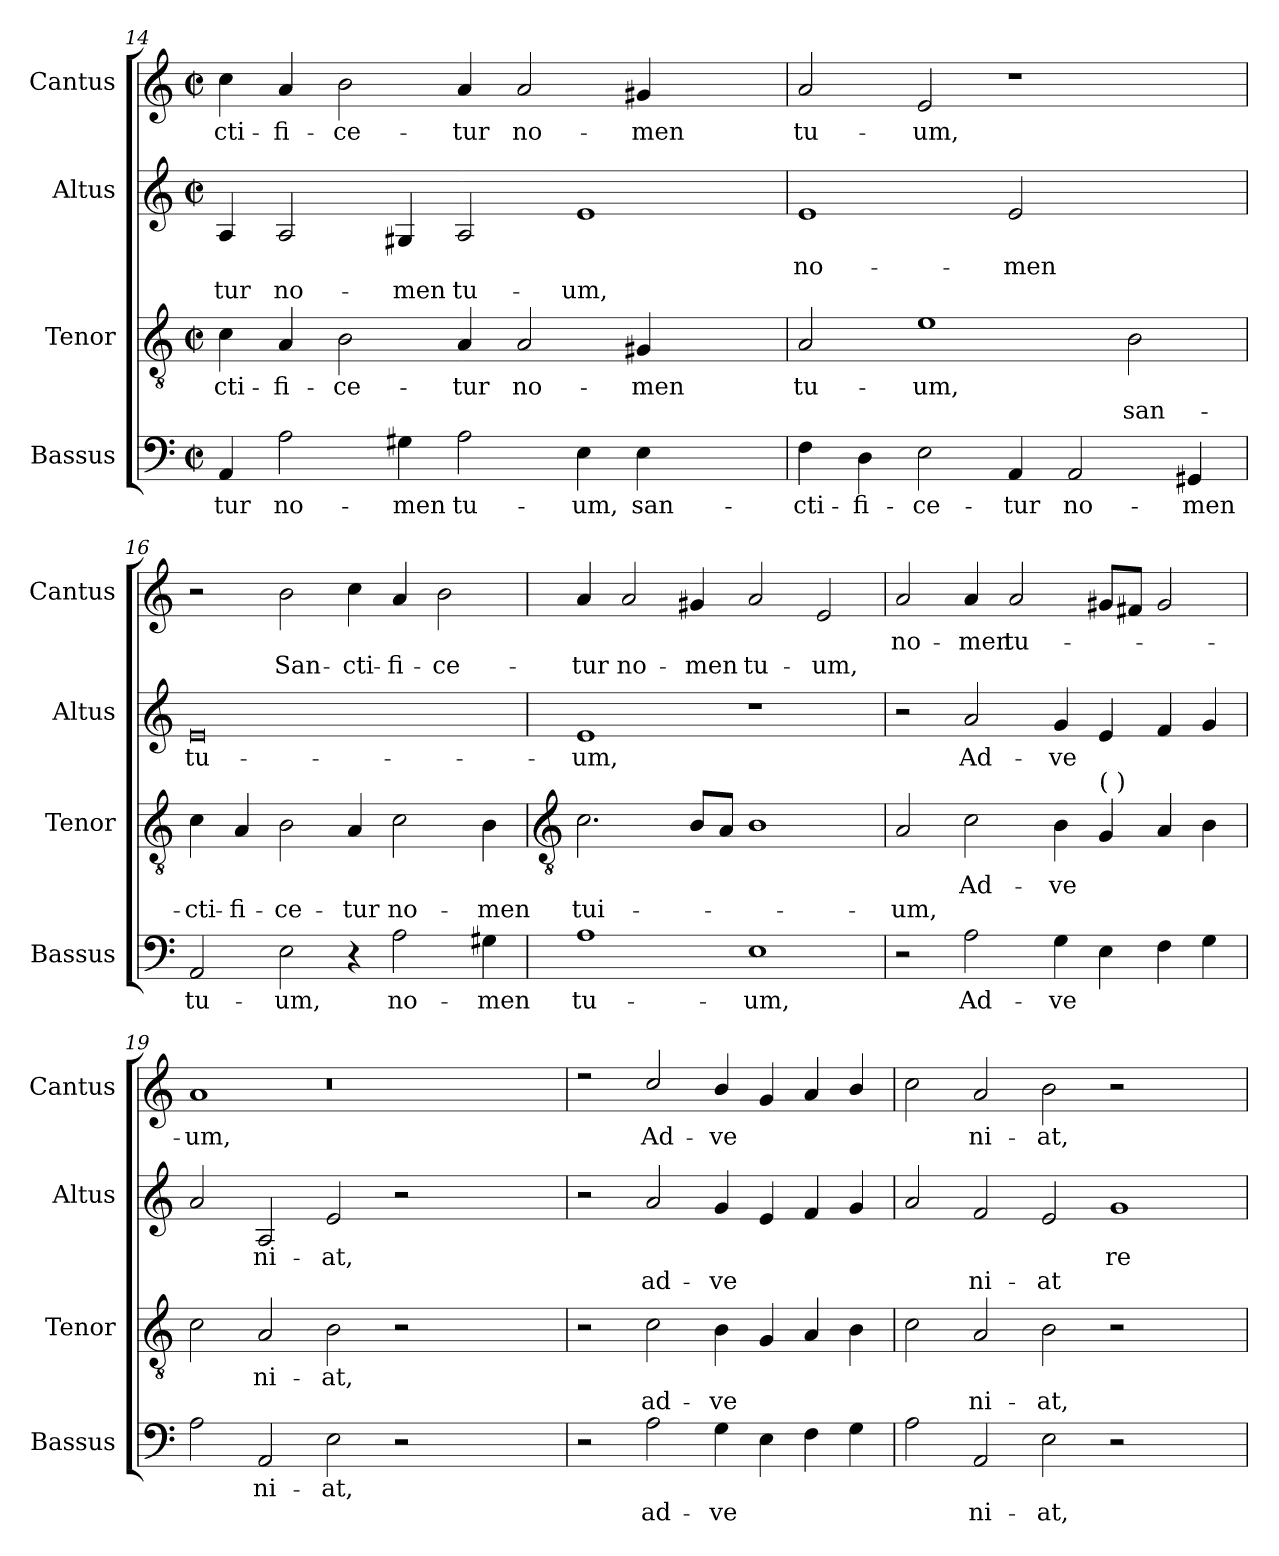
**kern	**text	**text	**kern	**text	**text	**kern	**text	**text	**kern	**text	**text
*part4	*part4	*part4	*part3	*part3	*part3	*part2	*part2	*part2	*part1	*part1	*part1
*staff4	*staff4	*staff4	*staff3	*staff3	*staff3	*staff2	*staff2	*staff2	*staff1	*staff1	*staff1
*I"Bassus	*	*	*I"Tenor	*	*	*I"Altus	*	*	*I"Cantus	*	*
*I'Bassus	*	*	*I'Tenor	*	*	*I'Altus	*	*	*I'Cantus	*	*
*clefF4	*	*	*clefGv2	*	*	*clefG2	*	*	*clefG2	*	*
*k[]	*	*	*k[]	*	*	*k[]	*	*	*k[]	*	*
*C:	*	*	*C:	*	*	*C:	*	*	*C:	*	*
*M4/2	*	*	*M4/2	*	*	*M4/2	*	*	*M4/2	*	*
*met(c|)	*	*	*met(c|)	*	*	*met(c|)	*	*	*met(c|)	*	*
=14	=14	=14	=14	=14	=14	=14	=14	=14	=14	=14	=14
!	!LO:LY:b	!	!	!LO:LY:b	!	!	!	!LO:LY:b	!	!LO:LY:b	!
4AA	-tur	.	4c	-cti-	.	4A	.	-tur	4cc	-cti-	.
!	!LO:LY:b	!	!	!LO:LY:b	!	!	!	!LO:LY:b	!	!LO:LY:b	!
2A	no-	.	4A	-fi-	.	2A	.	no-	4a	-fi-	.
!	!	!	!	!LO:LY:b	!	!	!	!	!	!LO:LY:b	!
.	.	.	2B	-ce-	.	.	.	.	2b	-ce-	.
!	!LO:LY:b	!	!	!	!	!	!	!LO:LY:b	!	!	!
4G#X	-men	.	.	.	.	4G#X	.	-men	.	.	.
!	!LO:LY:b	!	!	!LO:LY:b	!	!	!	!LO:LY:b	!	!LO:LY:b	!
2A	tu-	.	4A	-tur	.	2A	.	tu-	4a	-tur	.
!	!	!	!	!LO:LY:b	!	!	!	!	!	!LO:LY:b	!
.	.	.	2A	no-	.	.	.	.	2a	no-	.
!	!LO:LY:b	!	!	!	!	!	!	!LO:LY:b	!	!	!
4E	-um,	.	.	.	.	1e	.	-um,	.	.	.
!	!LO:LY:b	!	!	!LO:LY:b	!	!	!	!	!	!LO:LY:b	!
4E	san-	.	4G#X	-men	.	.	.	.	4g#X	-men	.
2ryy	.	.	2ryy	.	.	.	.	.	2ryy	.	.
=15	=15	=15	=15	=15	=15	=15	=15	=15	=15	=15	=15
!	!LO:LY:b	!	!	!LO:LY:b	!	!	!LO:LY:b	!	!	!LO:LY:b	!
4F	-cti-	.	2A	tu-	.	1e	no-	.	2a	tu-	.
!	!LO:LY:b	!	!	!	!	!	!	!	!	!	!
4D	-fi-	.	.	.	.	.	.	.	.	.	.
!	!LO:LY:b	!	!	!LO:LY:b	!	!	!	!	!	!LO:LY:b	!
2E	-ce-	.	1e	-um,	.	.	.	.	2e	-um,	.
!	!LO:LY:b	!	!	!	!	!	!LO:LY:b	!	!	!	!
4AA	-tur	.	.	.	.	2e	-men	.	1r	.	.
!	!LO:LY:b	!	!	!	!	!	!	!	!	!	!
2AA	no-	.	.	.	.	.	.	.	.	.	.
!	!	!	!	!	!LO:LY:b	!	!	!	!	!	!
.	.	.	2B	.	san-	2ryy	.	.	.	.	.
!	!LO:LY:b	!	!	!	!	!	!	!	!	!	!
4GG#X	-men	.	.	.	.	.	.	.	.	.	.
!!LO:LB:g=z
=16	=16	=16	=16	=16	=16	=16	=16	=16	=16	=16	=16
!	!LO:LY:b	!	!	!	!LO:LY:b	!	!LO:LY:b	!	!	!	!
2AA	tu-	.	4c	.	-cti-	0e	tu-	.	2r	.	.
!	!	!	!	!	!LO:LY:b	!	!	!	!	!	!
.	.	.	4A	.	-fi-	.	.	.	.	.	.
!	!LO:LY:b	!	!	!	!LO:LY:b	!	!	!	!	!	!LO:LY:b
2E	-um,	.	2B	.	-ce-	.	.	.	2b	.	San-
!	!	!	!	!	!LO:LY:b	!	!	!	!	!	!LO:LY:b
4r	.	.	4A	.	-tur	.	.	.	4cc	.	-cti-
!	!LO:LY:b	!	!	!	!LO:LY:b	!	!	!	!	!	!LO:LY:b
2A	no-	.	2c	.	no-	.	.	.	4a	.	-fi-
!	!	!	!	!	!	!	!	!	!	!	!LO:LY:b
.	.	.	.	.	.	.	.	.	2b	.	-ce-
!	!LO:LY:b	!	!	!	!LO:LY:b	!	!	!	!	!	!
4G#X	-men	.	4B	.	-men	.	.	.	.	.	.
!!LO:LB:g=z
=17	=17	=17	=17	=17	=17	=17	=17	=17	=17	=17	=17
*	*	*	*clefGv2	*	*	*	*	*	*	*	*
!	!LO:LY:b	!	!	!	!LO:LY:b	!	!LO:LY:b	!	!	!	!LO:LY:b
1A	tu-	.	2.c	.	tui-	1e	-um,	.	4a	.	-tur
!	!	!	!	!	!	!	!	!	!	!	!LO:LY:b
.	.	.	.	.	.	.	.	.	2a	.	no-
!	!	!	!	!	!	!	!	!	!	!	!LO:LY:b
.	.	.	8BL	.	.	.	.	.	4g#X	.	-men
.	.	.	8AJ	.	.	.	.	.	.	.	.
!	!LO:LY:b	!	!	!	!	!	!	!	!	!	!LO:LY:b
1E	-um,	.	1B	.	.	1r	.	.	2a	.	tu-
!	!	!	!	!	!	!	!	!	!	!	!LO:LY:b
.	.	.	.	.	.	.	.	.	2e	.	-um,
!!LO:LB:g=z
=18	=18	=18	=18	=18	=18	=18	=18	=18	=18	=18	=18
!	!	!	!	!	!LO:LY:b	!	!	!	!	!LO:LY:b	!
*	*	*	*	*	*	*	*	*	*^	*	*
2r	.	.	2A	.	-um,	2r	.	.	2a	0ryy	no-	.
!	!LO:LY:b	!	!	!LO:LY:b	!	!	!LO:LY:b	!	!	!	!LO:LY:b	!
2A	Ad-	.	2c	Ad-	.	2a	Ad-	.	4a	.	-men	.
!	!	!	!	!	!	!	!	!	!	!	!LO:LY:b	!
.	.	.	.	.	.	.	.	.	2a	.	tu-	.
!	!LO:LY:b	!	!	!LO:LY:b	!	!	!LO:LY:b	!	!	!	!	!
4G	-ve	.	4B	-ve	.	4g	-ve	.	.	.	.	.
!	!	!	!LO:TX:a:t=(  )	!	!	!	!	!	!	!	!	!
4E	.	.	4G	.	.	4e	.	.	8g#XL	.	.	.
.	.	.	.	.	.	.	.	.	8f#J	.	.	.
4F	.	.	4A	.	.	4f	.	.	2g#	.	.	.
4G	.	.	4B	.	.	4g	.	.	.	.	.	.
=19	=19	=19	=19	=19	=19	=19	=19	=19	=19	=19	=19	=19
!	!	!	!	!	!	!	!	!	!	!	!LO:LY:b	!
2A	.	.	2c	.	.	2a	.	.	1a	0ryy	-um,	.
!	!LO:LY:b	!	!	!LO:LY:b	!	!	!LO:LY:b	!	!	!	!	!
2AA	ni-	.	2A	ni-	.	2A	ni-	.	.	.	.	.
!	!LO:LY:b	!	!	!LO:LY:b	!	!	!LO:LY:b	!	!	!	!	!
2E	-at,	.	2B	-at,	.	2e	-at,	.	0r	.	.	.
2r	.	.	2r	.	.	2r	.	.	.	.	.	.
1ryy	.	.	1ryy	.	.	1ryy	.	.	.	1ryy	.	.
=20	=20	=20	=20	=20	=20	=20	=20	=20	=20	=20	=20	=20
2r	.	.	2r	.	.	2r	.	.	2r	0ryy	.	.
!	!	!LO:LY:b	!	!	!LO:LY:b	!	!	!LO:LY:b	!	!	!LO:LY:b	!
2A	.	ad-	2c	.	ad-	2a	.	ad-	2cc	.	Ad-	.
!	!	!LO:LY:b	!	!	!LO:LY:b	!	!	!LO:LY:b	!	!	!LO:LY:b	!
4G	.	-ve	4B	.	-ve	4g	.	-ve	4b	.	-ve	.
4E	.	.	4G	.	.	4e	.	.	4g	.	.	.
4F	.	.	4A	.	.	4f	.	.	4a	.	.	.
4G	.	.	4B	.	.	4g	.	.	4b	.	.	.
=21	=21	=21	=21	=21	=21	=21	=21	=21	=21	=21	=21	=21
2A	.	.	2c	.	.	2a	.	.	2cc	0ryy	.	.
!	!	!LO:LY:b	!	!	!LO:LY:b	!	!	!LO:LY:b	!	!	!LO:LY:b	!
2AA	.	ni-	2A	.	ni-	2f	.	ni-	2a	.	ni-	.
!	!	!LO:LY:b	!	!	!LO:LY:b	!	!	!LO:LY:b	!	!	!LO:LY:b	!
2E	.	-at,	2B	.	-at,	2e	.	-at	2b	.	-at,	.
!	!	!	!	!	!	!	!LO:LY:b	!	!	!	!	!
2r	.	.	2r	.	.	1g	re-	.	2r	.	.	.
2ryy	.	.	2ryy	.	.	.	.	.	2ryy	2ryy	.	.
*	*	*	*	*	*	*	*	*	*v	*v	*	*
=	=	=	=	=	=	=	=	=	=	=	=
*-	*-	*-	*-	*-	*-	*-	*-	*-	*-	*-	*-
